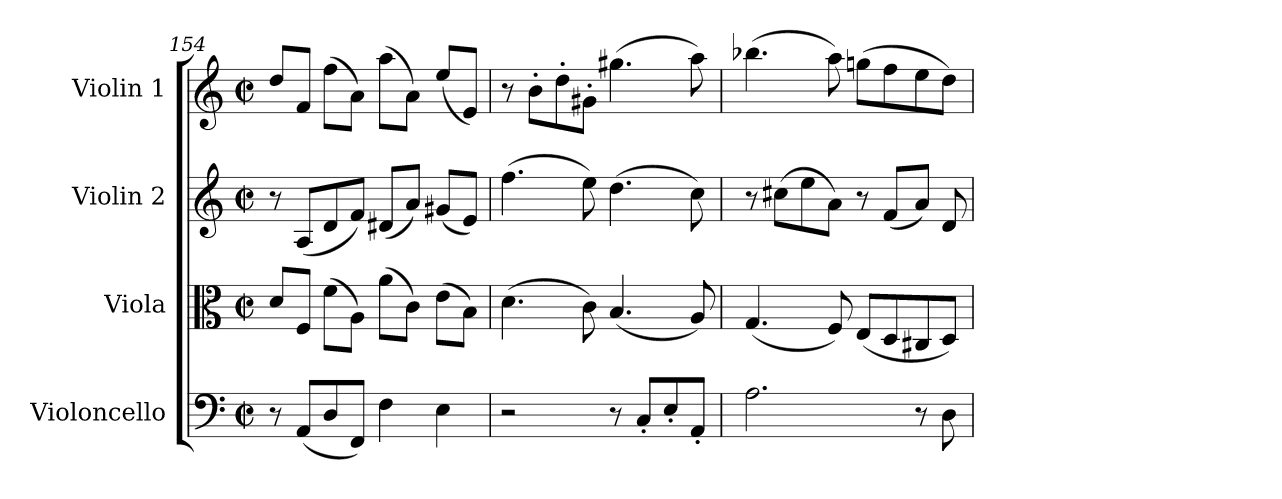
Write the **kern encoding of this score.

**kern	**kern	**kern	**kern
*part4	*part3	*part2	*part1
*staff4	*staff3	*staff2	*staff1
*I"Violoncello	*I"Viola	*I"Violin 2	*I"Violin 1
*I'Vc	*I'Vla	*I'Vln	*I'Vln
!!LO:LB:g=z
*clefF4	*clefC3	*clefG2	*clefG2
*k[]	*k[]	*k[]	*k[]
*M2/2	*M2/2	*M2/2	*M2/2
*met(c|)	*met(c|)	*met(c|)	*met(c|)
=154	=154	=154	=154
8r	8d/L	8r	8dd/L
(8AA/L	8F/J	(8A/L	8f/J
8D/	(8f\L	8d/	(8ff\L
8FF/J)	8A\J)	8f/J)	8a\J)
4F\	(8a\L	(8d#X/L	(8aa\L
.	8c\J)	8a/J)	8a\J)
4E\	(8e\L	(8g#X/L	(8ee/L
.	8B\J)	8e/J)	8e/J)
=155	=155	=155	=155
2r	(4.d\	(4.ff\	8r
.	.	.	8b'\L
.	.	.	8dd'\
.	8c\)	8ee\)	8g#X'\J
8r	(4.B/	(4.dd\	(4.gg#X\
8C'/L	.	.	.
8E'/	.	.	.
8AA'/J	8A/)	8cc\)	8aa\)
=156	=156	=156	=156
2.A\	(4.G/	8r	(4.bb-X\
.	.	(8cc#X\L	.
.	.	8ee\	.
.	8F/)	8a\J)	8aa\)
.	(8E/L	8r	(8ggn\L
.	8D/	(8f/L	8ff\
8r	8C#X/	8a/J)	8ee\
8D\L	8D/J)	8d/L	8dd\J)
=	=	=	=
*-	*-	*-	*-
